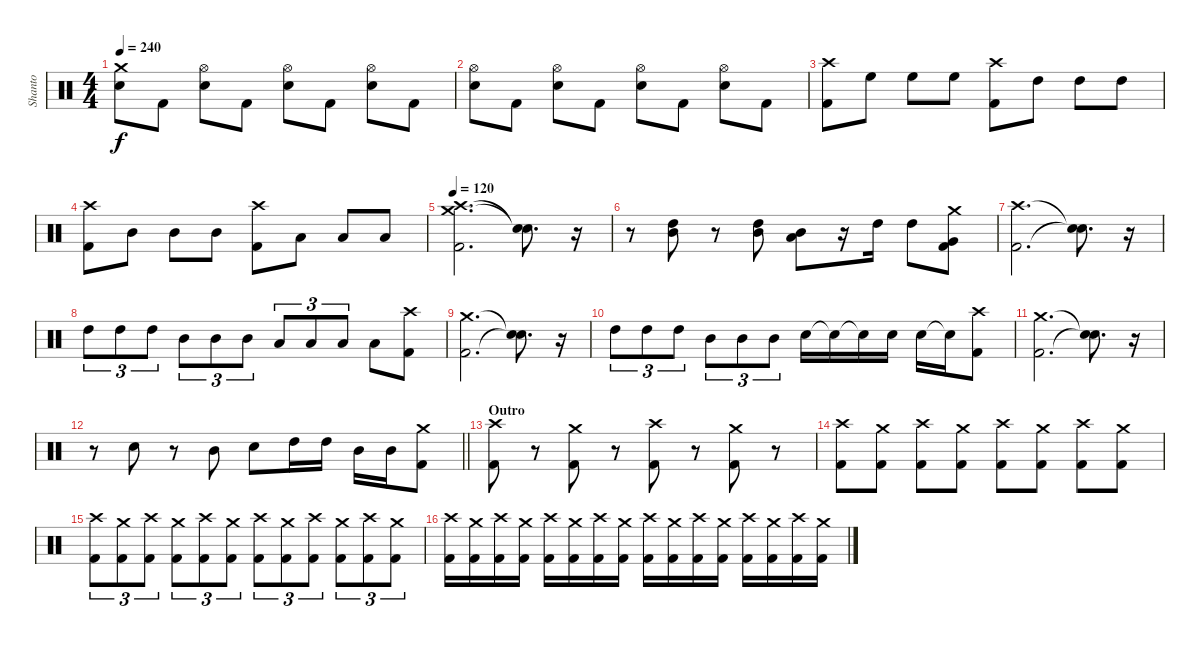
\track ("Shanto" "Shanto") {instrument percussion}
\staff {score}
\articulation defaults
\ts (4 4)
\tempo 240
\clef neutral
\ks c
("Crash medium (hit)" "Snare (hit) 2").8{dy f} "Kick (hit) 2".8 ("Hi-Hat (open)" "Snare (hit) 2").8 "Kick (hit) 2".8 ("Hi-Hat (open)" "Snare (hit) 2").8 "Kick (hit) 2".8 ("Hi-Hat (open)" "Snare (hit) 2").8 "Kick (hit) 2".8 |
("Hi-Hat (open)" "Snare (hit) 2").8 "Kick (hit) 2".8 ("Hi-Hat (open)" "Snare (hit) 2").8 "Kick (hit) 2".8 ("Hi-Hat (open)" "Snare (hit) 2").8 "Kick (hit) 2".8 ("Hi-Hat (open)" "Snare (hit) 2").8 "Kick (hit) 2".8 |
("Crash high (hit)" "Kick (hit) 2").8 "High Floor Tom (hit)".8 "High Floor Tom (hit)".8 "High Floor Tom (hit)".8 ("Crash high (hit)" "Kick (hit) 2").8 "High Tom (hit)".8 "High Tom (hit)".8 "High Tom (hit)".8 |
("Crash high (hit)" "Kick (hit) 2").8 "Mid Tom (hit)".8 "Mid Tom (hit)".8 "Mid Tom (hit)".8 ("Crash high (hit)" "Kick (hit) 2").8 "Low Tom (hit)".8 "Low Tom (hit)".8 "Low Tom (hit)".8 |
\tempo 120
("Crash medium (hit)" "Crash high (hit)" "Kick (hit) 2").2{d} ("Snare (hit)"{t} "Snare (hit)"{t}).8{d} r.16 |
r.8 ("High Tom (hit)" "Mid Tom (hit)").8 r.8 ("High Tom (hit)" "Mid Tom (hit)").8 ("Mid Tom (hit)" "Low Tom (hit)").8 r.16 "High Tom (hit)".16 "High Tom (hit)".8 ("Crash medium (hit)" "Very Low Tom (hit)" "Kick (hit) 2").8 |
("Crash high (hit)" "Kick (hit) 2").2{d} ("Snare (hit)"{t} "Snare (hit)"{t}).8{d} r.16 |
"High Tom (hit)".8{tu (3 2)} "High Tom (hit)".8{tu (3 2)} "High Tom (hit)".8{tu (3 2)} "Mid Tom (hit)".8{tu (3 2)} "Mid Tom (hit)".8{tu (3 2)} "Mid Tom (hit)".8{tu (3 2)} "Low Tom (hit)".8{tu (3 2)} "Low Tom (hit)".8{tu (3 2)} "Low Tom (hit)".8{tu (3 2)} "Low Tom (hit)".8 ("Crash high (hit)" "Kick (hit) 2").8 |
("Crash medium (hit)" "Kick (hit) 2").2{d} ("Snare (hit)"{t} "Snare (hit)"{t}).8{d} r.16 |
"High Tom (hit)".8{tu (3 2)} "High Tom (hit)".8{tu (3 2)} "High Tom (hit)".8{tu (3 2)} "Mid Tom (hit)".8{tu (3 2)} "Mid Tom (hit)".8{tu (3 2)} "Mid Tom (hit)".8{tu (3 2)} "Snare (hit) 2".16 "Snare (hit) 2"{t}.16 "Snare (hit) 2"{t}.16 "Snare (hit) 2".16 "Snare (hit) 2".16 "Snare (hit)"{t}.16 ("Crash high (hit)" "Kick (hit) 2").8 |
("Crash medium (hit)" "Kick (hit) 2").2{d} ("Snare (hit)"{t} "Snare (hit)"{t}).8{d} r.16 |
\barLineRight lightlight
r.8 "Snare (hit) 2".8 r.8 "Mid Tom (hit)".8 "Snare (hit) 2".8 "High Tom (hit)".16 "High Tom (hit)".16 "Mid Tom (hit)".16 "Mid Tom (hit)".16 ("Crash medium (hit)" "Kick (hit) 2").8 |
\section ("" "Outro")
("Crash high (hit)" "Kick (hit) 2").8 r.8 ("Crash medium (hit)" "Kick (hit) 2").8 r.8 ("Crash high (hit)" "Kick (hit) 2").8 r.8 ("Crash medium (hit)" "Kick (hit) 2").8 r.8 |
("Crash high (hit)" "Kick (hit) 2").8 ("Crash medium (hit)" "Kick (hit) 2").8 ("Crash high (hit)" "Kick (hit) 2").8 ("Crash medium (hit)" "Kick (hit) 2").8 ("Crash high (hit)" "Kick (hit) 2").8 ("Crash medium (hit)" "Kick (hit) 2").8 ("Crash high (hit)" "Kick (hit) 2").8 ("Crash medium (hit)" "Kick (hit) 2").8 |
("Crash high (hit)" "Kick (hit) 2").8{tu (3 2)} ("Crash medium (hit)" "Kick (hit) 2").8{tu (3 2)} ("Crash high (hit)" "Kick (hit) 2").8{tu (3 2)} ("Crash medium (hit)" "Kick (hit) 2").8{tu (3 2)} ("Crash high (hit)" "Kick (hit) 2").8{tu (3 2)} ("Crash medium (hit)" "Kick (hit) 2").8{tu (3 2)} ("Crash high (hit)" "Kick (hit) 2").8{tu (3 2)} ("Crash medium (hit)" "Kick (hit) 2").8{tu (3 2)} ("Crash high (hit)" "Kick (hit) 2").8{tu (3 2)} ("Crash medium (hit)" "Kick (hit) 2").8{tu (3 2)} ("Crash high (hit)" "Kick (hit) 2").8{tu (3 2)} ("Crash medium (hit)" "Kick (hit) 2").8{tu (3 2)} |
("Crash high (hit)" "Kick (hit) 2").16 ("Crash medium (hit)" "Kick (hit) 2").16 ("Crash high (hit)" "Kick (hit) 2").16 ("Crash medium (hit)" "Kick (hit) 2").16 ("Crash high (hit)" "Kick (hit) 2").16 ("Crash medium (hit)" "Kick (hit) 2").16 ("Crash high (hit)" "Kick (hit) 2").16 ("Crash medium (hit)" "Kick (hit) 2").16 ("Crash high (hit)" "Kick (hit) 2").16 ("Crash medium (hit)" "Kick (hit) 2").16 ("Crash high (hit)" "Kick (hit) 2").16 ("Crash medium (hit)" "Kick (hit) 2").16 ("Crash high (hit)" "Kick (hit) 2").16 ("Crash medium (hit)" "Kick (hit) 2").16 ("Crash high (hit)" "Kick (hit) 2").16 ("Crash medium (hit)" "Kick (hit) 2").16
